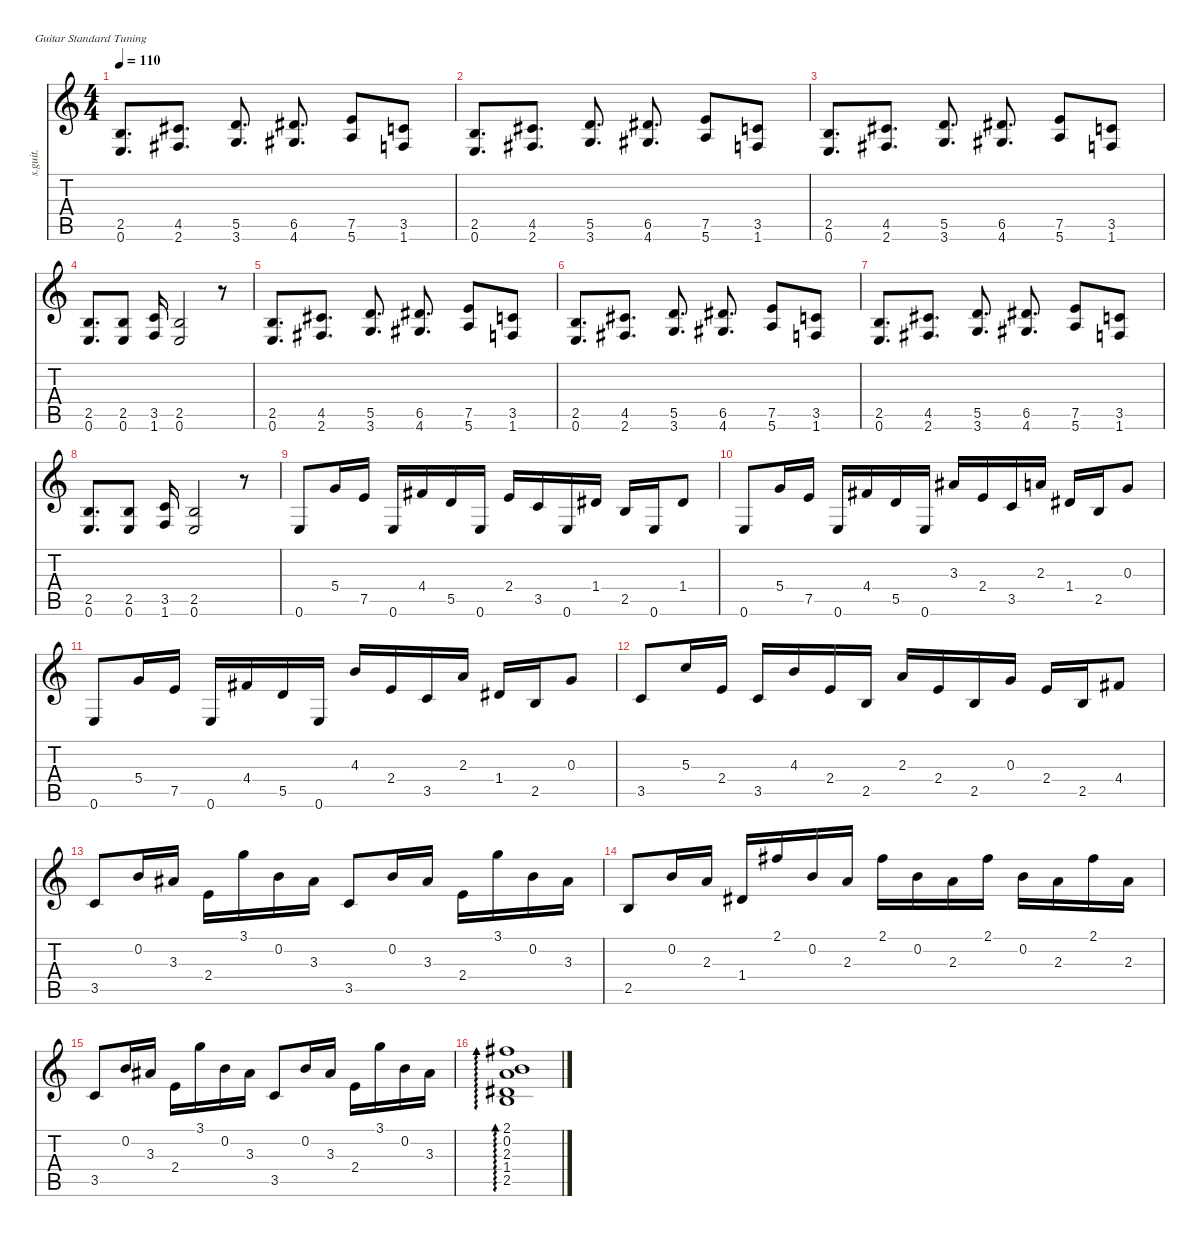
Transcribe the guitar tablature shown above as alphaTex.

\defaultSystemsLayout 4
\hideDynamics
\bracketExtendMode nobrackets
\otherSystemsTrackNameOrientation horizontal
\track ("Steel Guitar" "s.guit.") {instrument acousticguitarsteel}
\staff {score tabs}
\tuning (E4 B3 G3 D3 A2 E2)
\ts (4 4)
\tempo 110
\clef g2
\ks c
(0.6 2.5).8{d dy mf beam Up} (2.6{acc #} 4.5{acc #}).8{d beam Up} (3.6 5.5).8{d beam Up} (4.6{acc #} 6.5{acc #}).8{d beam Up} (5.6 7.5).8{beam Up} (1.6 3.5).8{beam Up} |
(0.6 2.5).8{d beam Up} (2.6{acc #} 4.5{acc #}).8{d beam Up} (3.6 5.5).8{d beam Up} (4.6{acc #} 6.5{acc #}).8{d beam Up} (5.6 7.5).8{beam Up} (1.6 3.5).8{beam Up} |
(0.6 2.5).8{d beam Up} (2.6{acc #} 4.5{acc #}).8{d beam Up} (3.6 5.5).8{d beam Up} (4.6{acc #} 6.5{acc #}).8{d beam Up} (5.6 7.5).8{beam Up} (1.6 3.5).8{beam Up} |
(0.6 2.5).8{d beam Up} (0.6 2.5).8{beam Up} (3.5 1.6).16{beam Up} (0.6 2.5).2{beam Up} r.8{beam Up} |
(0.6 2.5).8{d beam Up} (2.6{acc #} 4.5{acc #}).8{d beam Up} (3.6 5.5).8{d beam Up} (4.6{acc #} 6.5{acc #}).8{d beam Up} (5.6 7.5).8{beam Up} (1.6 3.5).8{beam Up} |
(0.6 2.5).8{d beam Up} (2.6{acc #} 4.5{acc #}).8{d beam Up} (3.6 5.5).8{d beam Up} (4.6{acc #} 6.5{acc #}).8{d beam Up} (5.6 7.5).8{beam Up} (1.6 3.5).8{beam Up} |
(0.6 2.5).8{d beam Up} (2.6{acc #} 4.5{acc #}).8{d beam Up} (3.6 5.5).8{d beam Up} (4.6{acc #} 6.5{acc #}).8{d beam Up} (5.6 7.5).8{beam Up} (1.6 3.5).8{beam Up} |
(0.6 2.5).8{d beam Up} (0.6 2.5).8{beam Up} (3.5 1.6).16{beam Up} (0.6 2.5).2{beam Up} r.8{beam Up} |
0.6.8{beam Up} 5.4.16{beam Up} 7.5.16{beam Up} 0.6.16{beam Up} 4.4{acc #}.16{beam Up} 5.5.16{beam Up} 0.6.16{beam Up} 2.4.16{beam Up} 3.5.16{beam Up} 0.6.16{beam Up} 1.4{acc #}.16{beam Up} 2.5.16{beam Up} 0.6.16{beam Up} 1.4{acc #}.8{beam Up} |
0.6.8{beam Up} 5.4.16{beam Up} 7.5.16{beam Up} 0.6.16{beam Up} 4.4{acc #}.16{beam Up} 5.5.16{beam Up} 0.6.16{beam Up} 3.3{acc #}.16{beam Up} 2.4.16{beam Up} 3.5.16{beam Up} 2.3.16{beam Up} 1.4{acc #}.16{beam Up} 2.5.16{beam Up} 0.3.8{beam Up} |
0.6.8{beam Up} 5.4.16{beam Up} 7.5.16{beam Up} 0.6.16{beam Up} 4.4{acc #}.16{beam Up} 5.5.16{beam Up} 0.6.16{beam Up} 4.3.16{beam Up} 2.4.16{beam Up} 3.5.16{beam Up} 2.3.16{beam Up} 1.4{acc #}.16{beam Up} 2.5.16{beam Up} 0.3.8{beam Up} |
3.5.8{beam Up} 5.3.16{beam Up} 2.4.16{beam Up} 3.5.16{beam Up} 4.3.16{beam Up} 2.4.16{beam Up} 2.5.16{beam Up} 2.3.16{beam Up} 2.4.16{beam Up} 2.5.16{beam Up} 0.3.16{beam Up} 2.4.16{beam Up} 2.5.16{beam Up} 4.4{acc #}.8{beam Up} |
3.5.8{beam Up} 0.2.16{beam Up} 3.3{acc #}.16{beam Up} 2.4.16{beam Down} 3.1.16{beam Down} 0.2.16{beam Down} 3.3{acc #}.16{beam Down} 3.5.8{beam Up} 0.2.16{beam Up} 3.3{acc #}.16{beam Up} 2.4.16{beam Down} 3.1.16{beam Down} 0.2.16{beam Down} 3.3{acc #}.16{beam Down} |
2.5.8{beam Up} 0.2.16{beam Up} 2.3.16{beam Up} 1.4{acc #}.16{beam Up} 2.1{acc #}.16{beam Up} 0.2.16{beam Up} 2.3.16{beam Up} 2.1{acc #}.16{beam Down} 0.2.16{beam Down} 2.3.16{beam Down} 2.1{acc #}.16{beam Down} 0.2.16{beam Down} 2.3.16{beam Down} 2.1{acc #}.16{beam Down} 2.3.16{beam Down} |
3.5.8{beam Up} 0.2.16{beam Up} 3.3{acc #}.16{beam Up} 2.4.16{beam Down} 3.1.16{beam Down} 0.2.16{beam Down} 3.3{acc #}.16{beam Down} 3.5.8{beam Up} 0.2.16{beam Up} 3.3{acc #}.16{beam Up} 2.4.16{beam Down} 3.1.16{beam Down} 0.2.16{beam Down} 3.3{acc #}.16{beam Down} |
(2.5 1.4{acc #} 2.3 0.2 2.1{acc #}).1{ad 0 beam Up}
